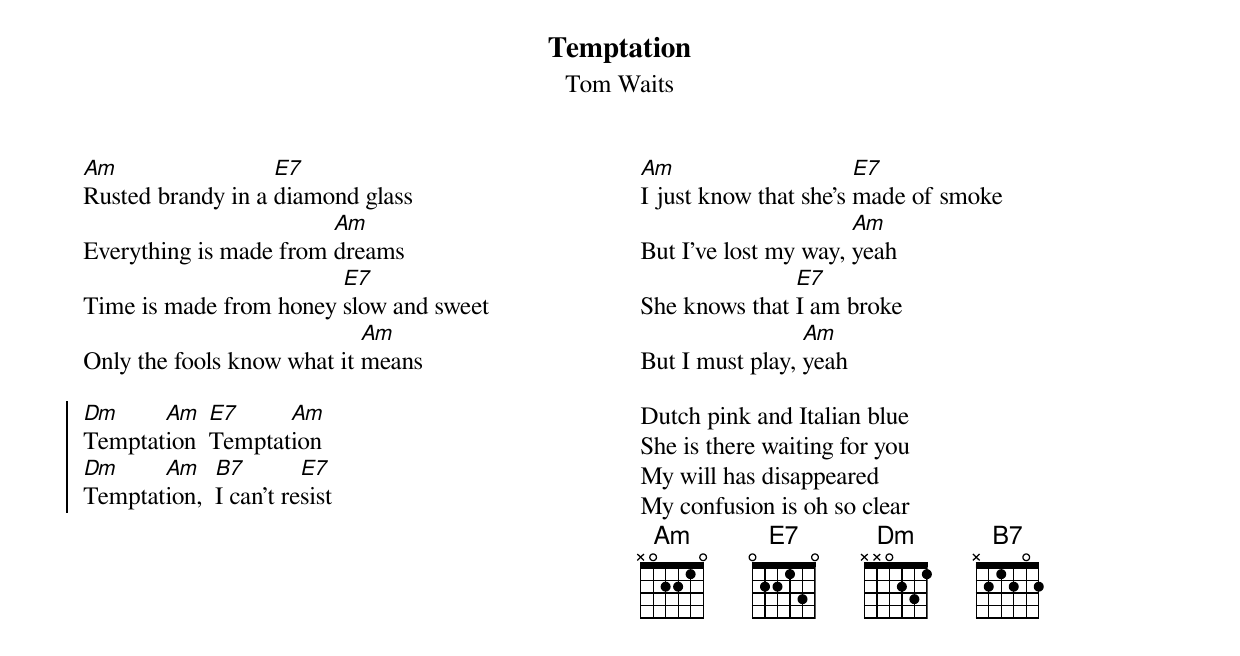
{t:Temptation}
{st:Tom Waits}
{columns:2}
[Am]Rusted brandy in a [E7]diamond glass
Everything is made from [Am]dreams
Time is made from honey [E7]slow and sweet
Only the fools know what it [Am]means

{soc}
[Dm]Temptat[Am]ion  [E7]Temptat[Am]ion
[Dm]Temptat[Am]ion,  [B7]I can't re[E7]sist
{eoc}
{column_break}
[Am]I just know that she's [E7]made of smoke
But I've lost my way, [Am]yeah
She knows that [E7]I am broke
But I must play, [Am]yeah

Dutch pink and Italian blue
She is there waiting for you
My will has disappeared
My confusion is oh so clear
